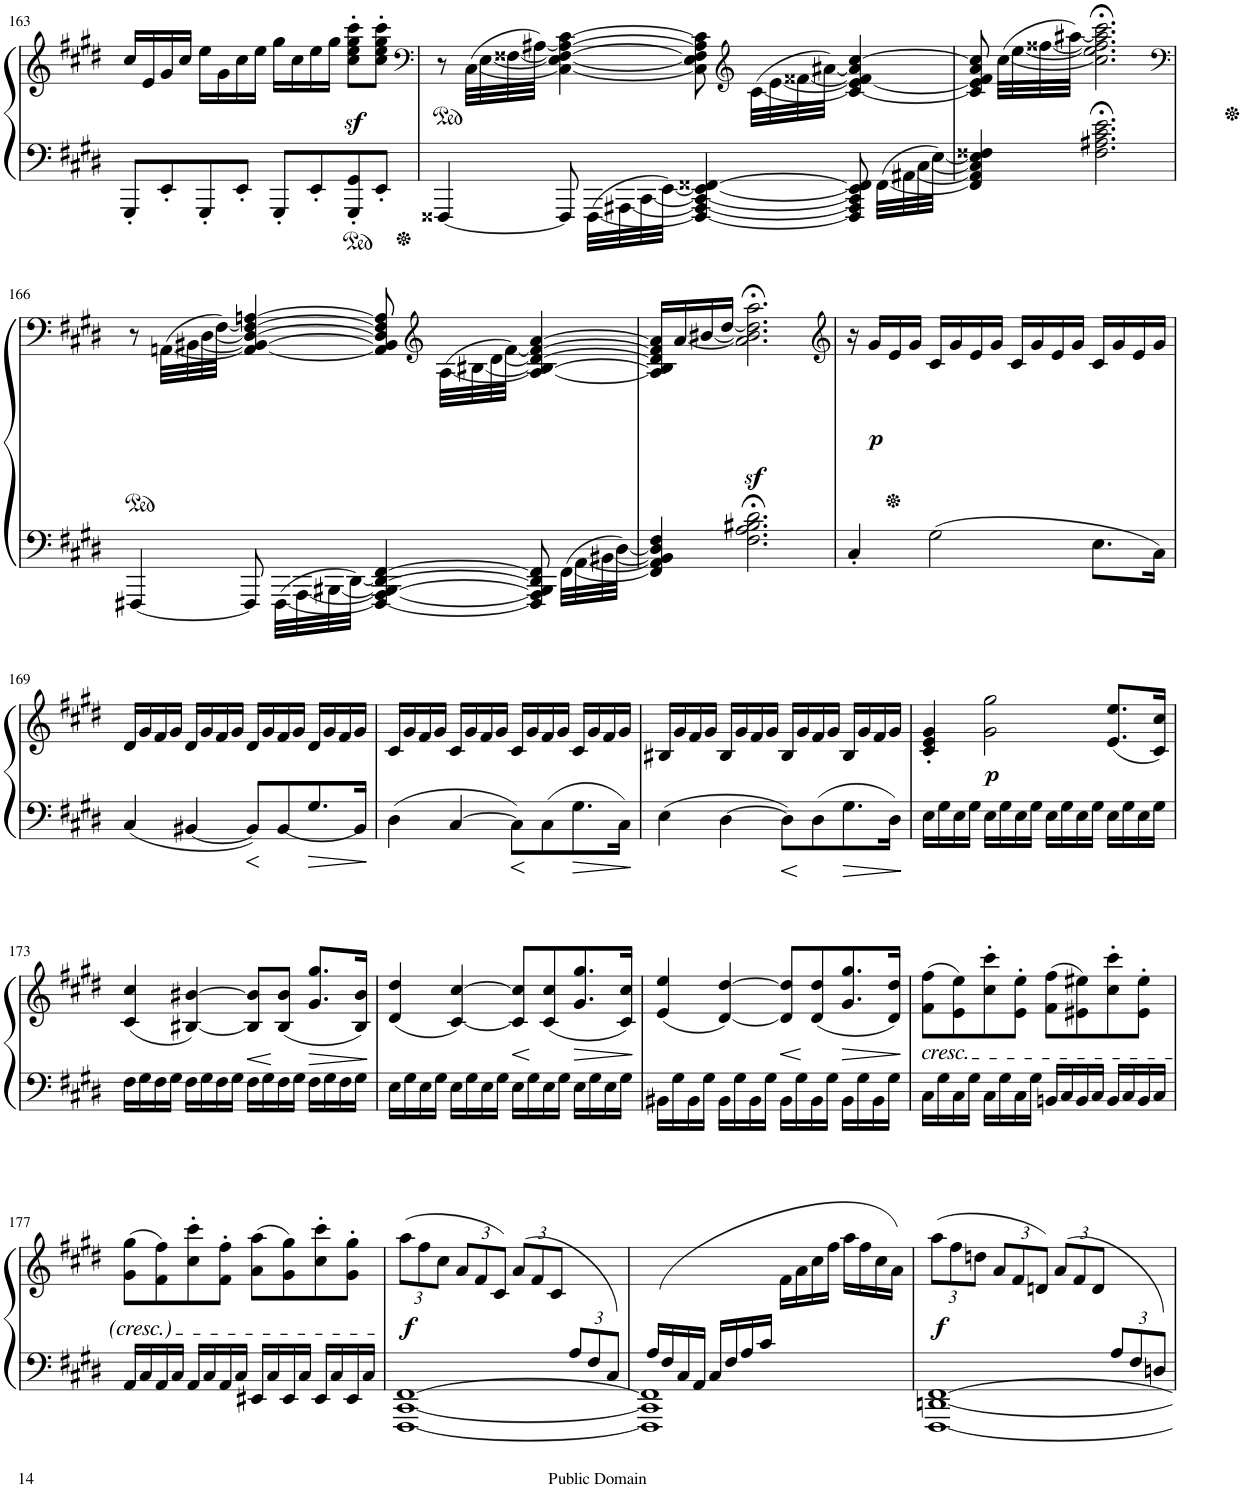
**kern	**kern	**dynam
*part1	*part1	*part1
*staff2	*staff1	*staff1/2
*I"Piano	*	*
*I'Pno.	*	*
!!LO:PB:g=z
*clefF4	*clefG2	*
*k[f#c#g#d#]	*k[f#c#g#d#]	*
*M4/4	*M4/4	*
*met(c)	*met(c)	*
=163	=163	=163
8GGG#'/L	16cc#/LL	.
.	16e/	.
8EE'/	16g#/	.
.	16cc#/JJ	.
8GGG#'/	16ee\LL	.
.	16g#\	.
8EE'/J	16cc#\	.
.	16ee\JJ	.
8GGG#'/L	16gg#\LL	.
.	16cc#\	.
8EE'/	16ee\	.
.	16gg#\JJ	.
8GGG#/' 8GG#/'	8cc#\z<' 8ee\z<' 8gg#\z<' 8ccc#\z<'L	.
8EE'/J	8cc#\' 8ee\' 8gg#\' 8ccc#\'J	.
=164	=164	=164
*	*clefF4	*
[4FFF##X/	8r	.
.	([<32C#\LLL	.
.	[<32E\	.
.	[<32F##X\	.
.	[<32A#X\JJJ)	.
8FFF##/]	4C#\_ 4E\_ 4F##\_ 4A#\_ [4c#\	.
[<32FFF##\LLL	.	.
[<32AAA#X\	.	.
[<32CC#\	.	.
[<32EE\JJJ	.	.
4FFF##/_ 4AAA#/_ 4CC#/_ 4EE/_ [4FF##X/	8C#\] 8E\] 8F##\] 8A#\] 8c#\]	.
*	*clefG2	*
.	([<32c#\LLL	.
.	[<32e\	.
.	[<32f##X\	.
.	[<32a#X\JJJ)	.
8FFF##/] 8AAA#/] 8CC#/] 8EE/] 8FF##/]	4c#/_ 4e/_ 4f##/] 4a#/] [4cc#/	.
[<32FF##\LLL	.	.
[<32AA#X\	.	.
[<32C#\	.	.
[<32E\JJJ	.	.
=165	=165	=165
4FF##/] 4AA#/] 4C#/] 4E/] 4F##X/	8c#/] 8e/] 8f#/ 8a/ 8cc#/]	.
.	([<32cc#\LLL	.
.	[<32ee\	.
.	[<32ff##X\	.
.	[<32aa#X\JJJ)	.
2.F##\;< 2.A#X\;< 2.c#\;< 2.e\;<	2.cc#\];< 2.ee\];< 2.ff##\];< 2.aa#\];< 2.ccc#\;<	.
!!LO:LB:g=z
=166	=166	=166
*	*clefF4	*
[4FFF#X/	8r	.
.	([<32AAn\LLL	.
.	[<32BB#X\	.
.	[<32D#\	.
.	[<32F#\JJJ)	.
8FFF#/]	4AA/_ 4BB#/_ 4D#/_ 4F#/_ [4An/	.
[<32FFF#\LLL	.	.
[<32AAA\	.	.
[<32BBB#X\	.	.
[<32DD#\JJJ	.	.
4FFF#/_ 4AAA/_ 4BBB#/_ 4DD#/_ [4FF#/	8AA/] 8BB#/] 8D#/] 8F#/] 8A/]	.
*	*clefG2	*
.	([<32A\LLL	.
.	[<32B#X\	.
.	[<32d#\	.
.	[<32f#\JJJ)	.
8FFF#/] 8AAA/] 8BBB#/] 8DD#/] 8FF#/]	4A/_ 4B#/_ 4d#/_ 4f#/_ [4a/	.
[<32FF#\LLL	.	.
[<32AA\	.	.
[<32BB#X\	.	.
[<32D#\JJJ	.	.
=167	=167	=167
4FF#/] 4AA/] 4BB#/] 4D#/] 4F#/	16A/] 16B#/] 16d#/] 16f#/] 16a/]LL	.
.	[<16a/	.
.	[<16b#X/	.
.	[<16dd#/JJ	.
2.F#\;< 2.A\;< 2.B#X\;< 2.d#\;<	2.a\]z<;< 2.b#\]z<;< 2.dd#\]z<;< 2.aa\z<;<	.
=168	=168	=168
*	*clefG2	*
4C#'/	16r	.
!	!	!LO:DY:b
.	16g#/LL	p
.	16e/	.
.	16g#/JJ	.
2G#\	16c#/LL	.
.	16g#/	.
.	16e/	.
.	16g#/JJ	.
.	16c#/LL	.
.	16g#/	.
.	16e/	.
.	16g#/JJ	.
8.E\L	16c#/LL	.
.	16g#/	.
.	16e/	.
16C#\Jk	16g#/JJ	.
!!LO:LB:g=z
=169	=169	=169
4C#/	16d#/LL	.
.	16g#/	.
.	16f#/	.
.	16g#/JJ	.
[4BB#X/	16d#/LL	.
.	16g#/	.
.	16f#/	.
.	16g#/JJ	.
8BB#/L]	16d#/LL	.
.	16g#/	.
8BB#/	16f#/	.
.	16g#/JJ	.
8.G#/	16d#/LL	.
.	16g#/	.
.	16f#/	.
16BB#/Jk	16g#/JJ	.
=170	=170	=170
4D#\	16c#/LL	.
.	16g#/	.
.	16f#/	.
.	16g#/JJ	.
[4C#/	16c#/LL	.
.	16g#/	.
.	16f#/	.
.	16g#/JJ	.
8C#\L]	16c#/LL	.
.	16g#/	.
8C#\	16f#/	.
.	16g#/JJ	.
8.G#\	16c#/LL	.
.	16g#/	.
.	16f#/	.
16C#\Jk	16g#/JJ	.
=171	=171	=171
4E\	16B#X/LL	.
.	16g#/	.
.	16f#/	.
.	16g#/JJ	.
[4D#\	16B#/LL	.
.	16g#/	.
.	16f#/	.
.	16g#/JJ	.
8D#\L]	16B#/LL	.
.	16g#/	.
8D#\	16f#/	.
.	16g#/JJ	.
!	!	!LO:HP:b=2
8.G#\	16B#/LL	>
.	16g#/	.
.	16f#/	.
16D#\Jk	16g#/JJ	.
=172	=172	=172
16E\LL	4c#/' 4e/' 4g#/'	.
16G#\	.	.
16E\	.	.
16G#\JJ	.	.
!	!	!LO:DY:b
16E\LL	2g#\ 2gg#\	p
16G#\	.	.
16E\	.	.
16G#\JJ	.	.
16E\LL	.	.
16G#\	.	.
16E\	.	.
16G#\JJ	.	.
16E\LL	(8.e/ 8.ee/L	.
16G#\	.	.
16E\	.	.
16G#\JJ	16c#/ 16cc#/Jk)	.
!!LO:LB:g=z
=173	=173	=173
16F#\LL	(4c#/ 4cc#/	.
16G#\	.	.
16F#\	.	.
16G#\JJ	.	.
16F#\LL	[4B#X/ [4b#X/)	.
16G#\	.	.
16F#\	.	.
16G#\JJ	.	.
!	!	!LO:HP:b
16F#\LL	8B#/] 8b#/]L	<
16G#\	.	.
16F#\	(8B#/ 8b#/J	.
16G#\JJ	.	.
!	!	!LO:HP:n=1:b
16F#\LL	8.g#/ 8.gg#/L	] >
16G#\	.	.
16F#\	.	.
16G#\JJ	16B#/ 16b#/Jk)	.
.	.	[
=174	=174	=174
16E\LL	(4d#/ 4dd#/	.
16G#\	.	.
16E\	.	.
16G#\JJ	.	.
16E\LL	[4c#/ [4cc#/)	.
16G#\	.	.
16E\	.	.
16G#\JJ	.	.
!	!	!LO:HP:b
16E\LL	8c#/] 8cc#/]L	<
16G#\	.	.
16E\	(8c#/ 8cc#/	.
16G#\JJ	.	.
!	!	!LO:HP:n=1:b
16E\LL	8.g#/ 8.gg#/	] >
16G#\	.	.
16E\	.	.
16G#\JJ	16c#/ 16cc#/Jk)	.
.	.	[
=175	=175	=175
16BB#X\LL	(4e/ 4ee/	.
16G#\	.	.
16BB#\	.	.
16G#\JJ	.	.
16BB#\LL	[4d#/ [4dd#/)	.
16G#\	.	.
16BB#\	.	.
16G#\JJ	.	.
!	!	!LO:HP:b
16BB#\LL	8d#/] 8dd#/]L	<
16G#\	.	.
16BB#\	(8d#/ 8dd#/	.
16G#\JJ	.	.
16BB#\LL	8.g#/ 8.gg#/	]
16G#\	.	.
16BB#\	.	.
16G#\JJ	16d#/ 16dd#/Jk)	.
.	.	[
=176	=176	=176
!	!LO:TX:b:i:t=cresc.	!
16C#\LL	(8f#\ 8ff#\L	.
16G#\	.	.
16C#\	8e\ 8ee\)	.
16G#\JJ	.	.
16C#\LL	8cc#\' 8ccc#\'	.
16G#\	.	.
16C#\	8e\' 8ee\'J	.
16G#\JJ	.	.
16BBn/LL	(8f#\ 8ff#\L	.
16C#/	.	.
16BB/	8e#X\ 8ee#X\)	.
16C#/JJ	.	.
16BB/LL	8cc#\' 8ccc#\'	.
16C#/	.	.
16BB/	8e#\' 8ee#\'J	.
16C#/JJ	.	.
!!LO:LB:g=z
=177	=177	=177
16AA/LL	(8g#\ 8gg#\L	.
16C#/	.	.
16AA/	8f#\ 8ff#\)	.
16C#/JJ	.	.
16AA/LL	8cc#\' 8ccc#\'	.
16C#/	.	.
16AA/	8f#\' 8ff#\'J	.
16C#/JJ	.	.
16EE#X/LL	(8a\ 8aa\L	.
16C#/	.	.
16EE#/	8g#\ 8gg#\)	.
16C#/JJ	.	.
16EE#/LL	8cc#\' 8ccc#\'	.
16C#/	.	.
16EE#/	8g#\' 8gg#\'J	.
16C#/JJ	.	.
=178	=178	=178
*^	*	*
*	*	*Xbrackettup	*
!	!	!	!LO:DY:b
2.ryy	[1FFF# [1CC# [1FF#	(12aa\L	f
.	.	12ff#\	.
.	.	12cc#\J	.
.	.	12a/L	.
.	.	12f#/	.
.	.	12c#/J)	.
.	.	(>12a/L	.
.	.	12f#/	.
.	.	12c#/J	.
*Xbrackettup	*	*	*
12A/L	.	4ryy	.
12F#/	.	.	.
12C#/J)	.	.	.
=179	=179	=179	=179
(16A/LL	1FFF#] 1CC#] 1FF#]	2ryy	.
16F#/	.	.	.
16C#/	.	.	.
16AA/JJ	.	.	.
16C#/LL	.	.	.
16F#/	.	.	.
16A/	.	.	.
16c#/JJ	.	.	.
2ryy	.	16f#\LL	.
.	.	16a\	.
.	.	16cc#\	.
.	.	16ff#\JJ	.
.	.	16aa\LL	.
.	.	16ff#\	.
.	.	16cc#\	.
.	.	16a\JJ)	.
=180	=180	=180	=180
!	!	!	!LO:DY:b
2.ryy	[1FFF# [1DDn [1FF#	(12aa\L	f
.	.	12ff#\	.
.	.	12ddn\J	.
.	.	12a/L	.
.	.	12f#/	.
.	.	12dn/J)	.
.	.	(>12a/L	.
.	.	12f#/	.
.	.	12d/J	.
12A/L	.	4ryy	.
12F#/	.	.	.
12Dn/J)	.	.	.
*v	*v	*	*
=	=	=
*-	*-	*-
